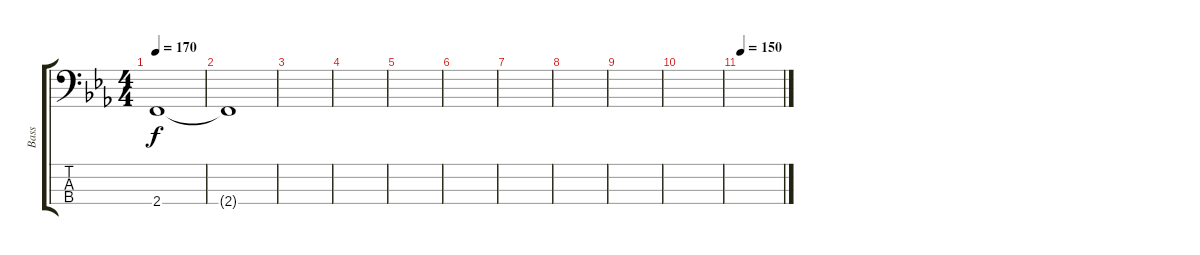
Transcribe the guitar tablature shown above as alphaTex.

\track ("Bass" "Bass") {instrument electricbassfinger}
\staff {score tabs}
\tuning (Gb2 Db2 Ab1 Eb1) {hide}
\ts (4 4)
\tempo 170
\clef f4
\ks eb
2.4.1{dy f} |
2.4{t}.1 |
|
|
|
|
|
|
|
|
\tempo 150
